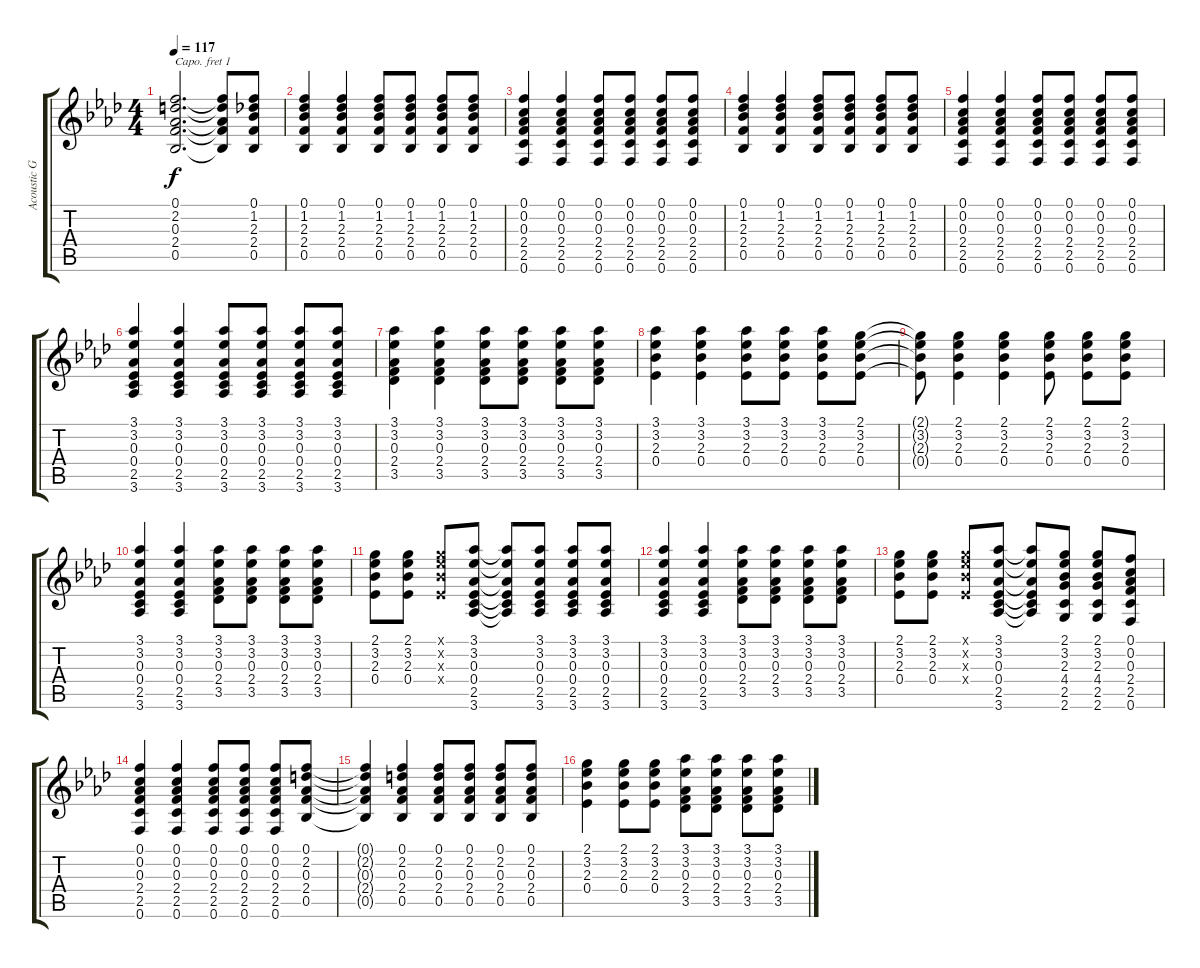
\track ("Acoustic Guitar 1" "Acoustic G") {instrument acousticguitarsteel}
\staff {score tabs}
\capo 1
\tuning (E4 B3 G3 D3 A2 E2) {hide}
\ts (4 4)
\tempo 117
\clef g2
\ks ab
(0.1{t} 2.2{t} 0.3{t} 2.4{t} 0.5{t}).2{d dy f} (0.1{t} 2.2{t} 0.3{t} 2.4{t} 0.5{t}).8 (0.1 1.2 2.3 2.4 0.5).8 |
(0.1 1.2 2.3 2.4 0.5).4 (0.1 1.2 2.3 2.4 0.5).4 (0.1 1.2 2.3 2.4 0.5).8 (0.1 1.2 2.3 2.4 0.5).8 (0.1 1.2 2.3 2.4 0.5).8 (0.1 1.2 2.3 2.4 0.5).8 |
(0.1 0.2 0.3 2.4 2.5 0.6).4 (0.1 0.2 0.3 2.4 2.5 0.6).4 (0.1 0.2 0.3 2.4 2.5 0.6).8 (0.1 0.2 0.3 2.4 2.5 0.6).8 (0.1 0.2 0.3 2.4 2.5 0.6).8 (0.1 0.2 0.3 2.4 2.5 0.6).8 |
(0.1 1.2 2.3 2.4 0.5).4 (0.1 1.2 2.3 2.4 0.5).4 (0.1 1.2 2.3 2.4 0.5).8 (0.1 1.2 2.3 2.4 0.5).8 (0.1 1.2 2.3 2.4 0.5).8 (0.1 1.2 2.3 2.4 0.5).8 |
(0.1 0.2 0.3 2.4 2.5 0.6).4 (0.1 0.2 0.3 2.4 2.5 0.6).4 (0.1 0.2 0.3 2.4 2.5 0.6).8 (0.1 0.2 0.3 2.4 2.5 0.6).8 (0.1 0.2 0.3 2.4 2.5 0.6).8 (0.1 0.2 0.3 2.4 2.5 0.6).8 |
(3.1 3.2 0.3 0.4 2.5 3.6).4 (3.1 3.2 0.3 0.4 2.5 3.6).4 (3.1 3.2 0.3 0.4 2.5 3.6).8 (3.1 3.2 0.3 0.4 2.5 3.6).8 (3.1 3.2 0.3 0.4 2.5 3.6).8 (3.1 3.2 0.3 0.4 2.5 3.6).8 |
(3.1 3.2 0.3 2.4 3.5).4 (3.1 3.2 0.3 2.4 3.5).4 (3.1 3.2 0.3 2.4 3.5).8 (3.1 3.2 0.3 2.4 3.5).8 (3.1 3.2 0.3 2.4 3.5).8 (3.1 3.2 0.3 2.4 3.5).8 |
(3.1 3.2 2.3 0.4).4 (3.1 3.2 2.3 0.4).4 (3.1 3.2 2.3 0.4).8 (3.1 3.2 2.3 0.4).8 (3.1 3.2 2.3 0.4).8 (2.1 3.2 2.3 0.4).8 |
(2.1{t} 3.2{t} 2.3{t} 0.4{t}).8 (2.1 3.2 2.3 0.4).4 (2.1 3.2 2.3 0.4).4 (2.1 3.2 2.3 0.4).8 (2.1 3.2 2.3 0.4).8 (2.1 3.2 2.3 0.4).8 |
(3.1 3.2 0.3 0.4 2.5 3.6).4 (3.1 3.2 0.3 0.4 2.5 3.6).4 (3.1 3.2 0.3 2.4 3.5).8 (3.1 3.2 0.3 2.4 3.5).8 (3.1 3.2 0.3 2.4 3.5).8 (3.1 3.2 0.3 2.4 3.5).8 |
(2.1 3.2 2.3 0.4).8 (2.1 3.2 2.3 0.4).8 (2.1{x} 3.2{x} 2.3{x} 0.4{x}).8 (3.1 3.2 0.3 0.4 2.5 3.6).8 (3.1{t} 3.2{t} 0.3{t} 0.4{t} 2.5{t} 3.6{t}).8 (3.1 3.2 0.3 0.4 2.5 3.6).8 (3.1 3.2 0.3 0.4 2.5 3.6).8 (3.1 3.2 0.3 0.4 2.5 3.6).8 |
(3.1 3.2 0.3 0.4 2.5 3.6).4 (3.1 3.2 0.3 0.4 2.5 3.6).4 (3.1 3.2 0.3 2.4 3.5).8 (3.1 3.2 0.3 2.4 3.5).8 (3.1 3.2 0.3 2.4 3.5).8 (3.1 3.2 0.3 2.4 3.5).8 |
(2.1 3.2 2.3 0.4).8 (2.1 3.2 2.3 0.4).8 (2.1{x} 3.2{x} 2.3{x} 0.4{x}).8 (3.1 3.2 0.3 0.4 2.5 3.6).8 (3.1{t} 3.2{t} 0.3{t} 0.4{t} 2.5{t} 3.6{t}).8 (2.1 3.2 2.3 4.4 2.5 2.6).8 (2.1 3.2 2.3 4.4 2.5 2.6).8 (0.1 0.2 0.3 2.4 2.5 0.6).8 |
(0.1 0.2 0.3 2.4 2.5 0.6).4 (0.1 0.2 0.3 2.4 2.5 0.6).4 (0.1 0.2 0.3 2.4 2.5 0.6).8 (0.1 0.2 0.3 2.4 2.5 0.6).8 (0.1 0.2 0.3 2.4 2.5 0.6).8 (0.1 2.2 0.3 2.4 0.5).8 |
(0.1{t} 2.2{t} 0.3{t} 2.4{t} 0.5{t}).4 (0.1 2.2 0.3 2.4 0.5).4 (0.1 2.2 0.3 2.4 0.5).8 (0.1 2.2 0.3 2.4 0.5).8 (0.1 2.2 0.3 2.4 0.5).8 (0.1 2.2 0.3 2.4 0.5).8 |
(2.1 3.2 2.3 0.4).4 (2.1 3.2 2.3 0.4).8 (2.1 3.2 2.3 0.4).8 (3.1 3.2 0.3 2.4 3.5).8 (3.1 3.2 0.3 2.4 3.5).8 (3.1 3.2 0.3 2.4 3.5).8 (3.1 3.2 0.3 2.4 3.5).8
